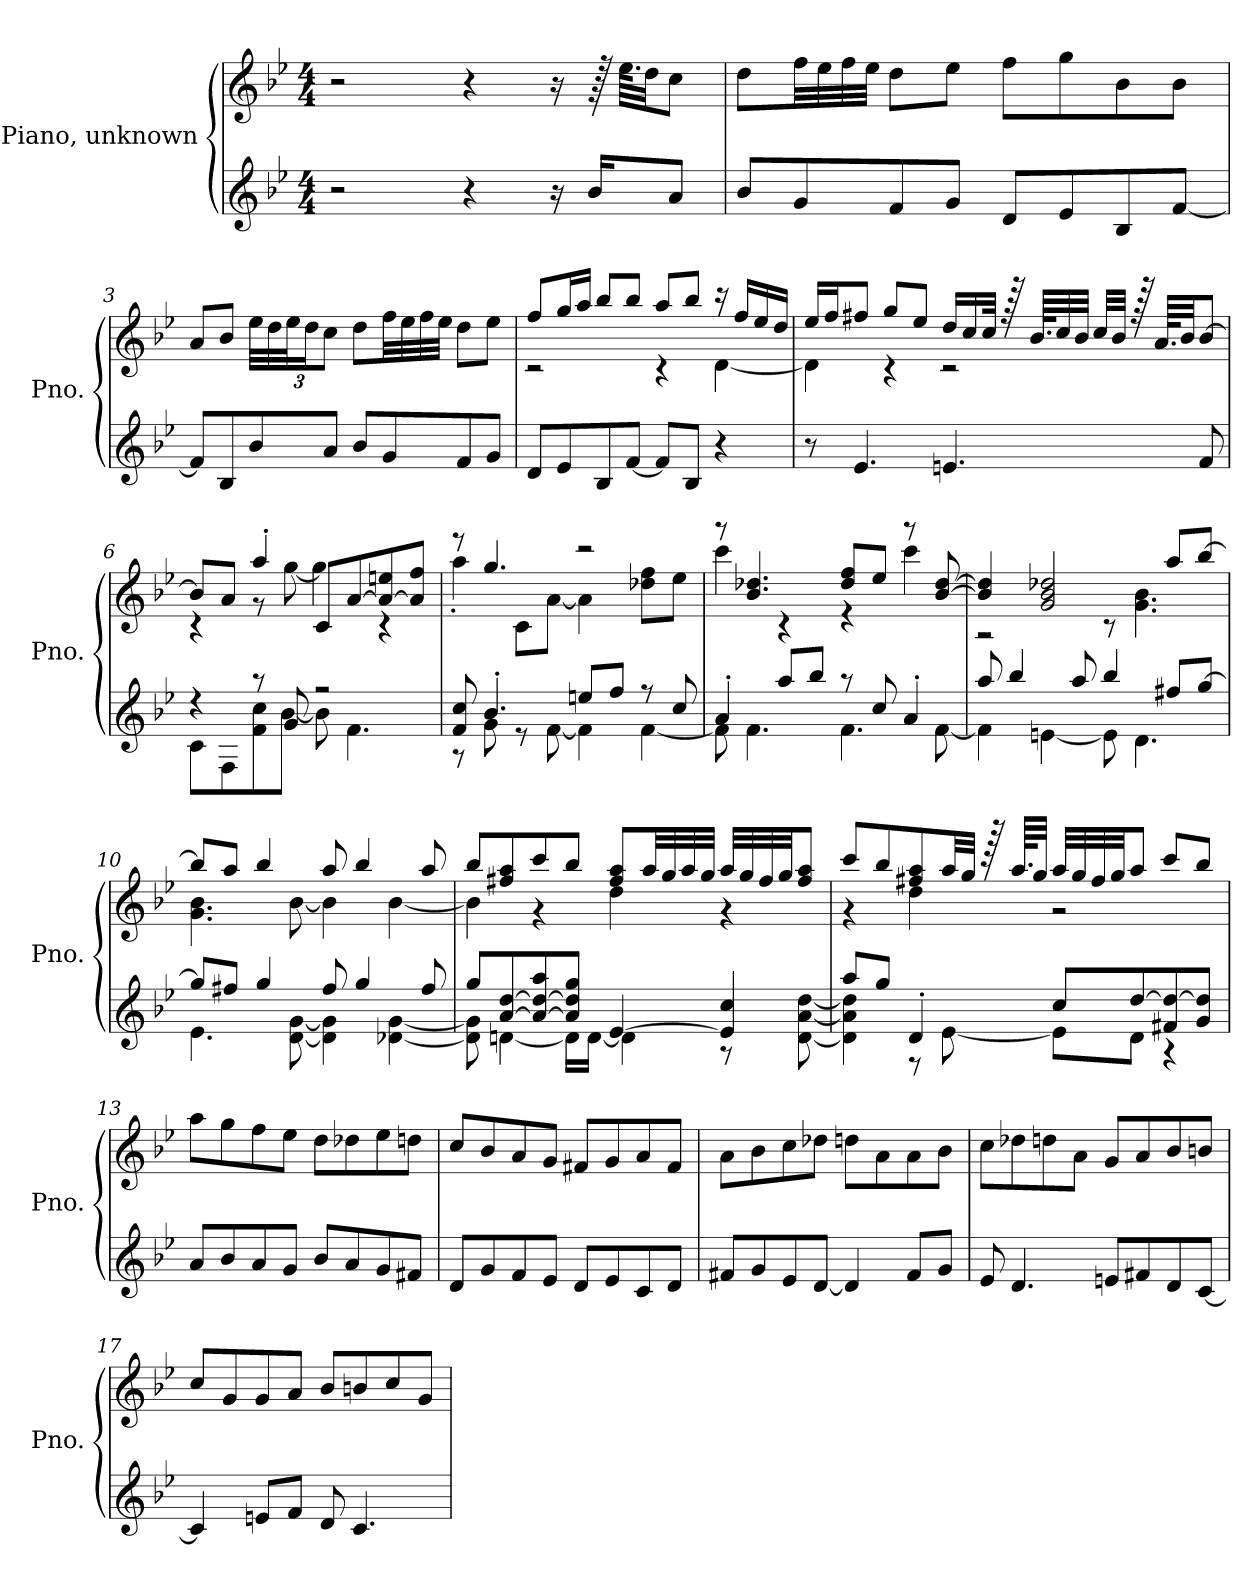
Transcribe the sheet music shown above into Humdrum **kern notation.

**kern	**kern
*part1	*part1
*staff2	*staff1
*I"Piano, unknown	*
*I'Pno.	*
*clefG2	*clefG2
*k[b-e-]	*k[b-e-]
*M4/4	*M4/4
*MM112	*MM112
=1	=1
2r	2r
4r	4r
16r	16r
16b-/KL	128r
.	64.ee-\KLLL
.	32dd\JJ
8a/J	8cc\J
=2	=2
8b-/L	8dd\L
8g/	32ff\LL
.	32ee-\
.	32ff\
.	32ee-\JJJ
8f/	8dd\L
8g/J	8ee-\J
8d/L	8ff\L
8e-/	8gg\
8B-/	8b-\
[8f/J	8b-\J
=3	=3
8f/L]	8a/L
8B-/	8b-/J
8b-/	32ee-\LLL
.	32dd\
*	*Xbrackettup
.	48ee-\J
.	24dd\J
8a/J	8cc\J
8b-/L	8dd\L
8g/	32ff\LL
.	32ee-\
.	32ff\
.	32ee-\JJJ
8f/	8dd\L
8g/J	8ee-\J
!!LO:LB:g=z
=4	=4
*	*^
8d/L	8ff/L	2r
8e-/	16gg/L	.
.	16aa/JJ	.
8B-/	8bb-/L	.
[8f/J	8bb-/J	.
8f/L]	8aa/L	4r
8B-/J	8bb-/J	.
4r	16r	[4d\
.	16ff/LL	.
.	16ee-/	.
.	16dd/JJ	.
=5	=5	=5
8r	16ee-/LL	4d\]
.	16ff/J	.
4.e-/	8ff#X/J	.
.	8gg/L	4r
.	8ee-/J	.
4.en/	16dd/LL	2r
.	16cc/	.
.	32cc/JJk	.
.	128r	.
.	64.b-/KLLL	.
.	32cc/	.
.	32b-/JJJ	.
.	32cc/LLL	.
.	32b-/JJJ	.
.	128r	.
.	64.a/KLLL	.
.	32b-/JJ	.
8f/	[8b-/J	.
!!LO:LB:g=z	!!
=6	=6	=6
*^	*	*
4r	8c\L	8b-/L]	4r
.	8F\	8a/J	.
8r	8f\ 8cc\	4aa'/	8r
8g/	[8b-\J	.	[8gg\
2r	8b-\]	8c/L	4gg\]
.	4.f\	[8a/	.
.	.	8a/_ 8een/	4r
.	.	8a/] 8ff/J	.
=7	=7	=7	=7
8f/ 8cc/	8r	8r	4aa'\
4.b-'/	8g\	4.gg/	.
.	8r	.	8c\L
.	[8f\	.	[8a\J
8een/L	4f\]	2r	4a\]
8ff/J	.	.	.
8r	[4f\	.	8dd-X\ 8ff\L
8cc/	.	.	8ee-\J
=8	=8	=8	=8
4a'/	8f\]	8r	4ccc\
.	4.f\	4.b-/ 4.dd-X/	.
8aa/L	.	.	4r
8bb-/J	.	.	.
8r	4.f\	8dd-/ 8ff/L	4r
8cc/	.	8ee-/J	.
4a'/	.	8r	4ccc\
.	[8f\	[8b-/ [8dd-/	.
!!LO:LB:g=z	!!
=9	=9	=9	=9
8aa/	4f\]	4b-/] 4dd-/]	2r
4bb-/	.	.	.
.	[4en\	2g/ 2b-/ 2dd-X/	.
8aa/	.	.	.
4bb-/	8e\]	.	8r
.	4.d\	.	4.g\ 4.b-\
8ff#X/L	.	8aa/L	.
[8gg/J	.	[8bb-/J	.
=10	=10	=10	=10
8gg/L]	4.e-\	8bb-/L]	4.g\ 4.b-\
8ff#X/J	.	8aa/J	.
4gg/	.	4bb-/	.
.	[8d\ [8g\	.	[8b-\
8ff#/	4d\] 4g\]	8aa/	4b-\]
4gg/	.	4bb-/	.
.	[4d-X\ [4g\	.	[4b-\
8ff#/	.	8aa/	.
=11	=11	=11	=11
8gg/L	8d-\] 8g\]	8bb-/L	4b-\]
[8a/ [8dd/	[4dn\	8ff#X/ 8aa/	.
8a/_ 8dd/_ 8aa/	.	8ccc/	4r
8a/] 8dd/] 8gg/J	16d\LL]	8bb-/J	.
.	[16d\JJ	.	.
[4e-/	4d\]	8ff#/ 8aa/L	4dd\
.	.	32aa/LL	.
.	.	32gg/	.
.	.	32aa/	.
.	.	32gg/JJJ	.
4e-/] 4cc/	8r	32aa/LLL	4r
.	.	32gg/	.
.	.	32ff#/	.
.	.	32gg/JJ	.
.	[8d\ [8a\ [8dd\	8ff#/ 8aa/J	.
!!LO:LB:g=z	!!
=12	=12	=12	=12
8aa/L	4d\] 4a\] 4dd\]	8ccc/L	4r
8gg/J	.	8bb-/	.
4d'/	8r	8ff#X/ 8aa/	4dd\
.	[8e-\	32aa/LL	.
.	.	32gg/JJJ	.
.	.	128r	.
.	.	64.aa/KLLL	.
.	.	32gg/JJJ	.
8cc/L	8e-\L]	32aa/LLL	2r
.	.	32gg/	.
.	.	32ff#/	.
.	.	32gg/JJ	.
[8dd/	8d\J	8aa/J	.
8f#X/ 8dd/_	4r	8ccc/L	.
8g/ 8dd/]J	.	8bb-/J	.
*v	*v	*	*
*	*v	*v
=13	=13
8a/L	8aa\L
8b-/	8gg\
8a/	8ff\
8g/J	8ee-\J
8b-/L	8dd\L
8a/	8dd-X\
8g/	8ee-\
8f#X/J	8ddn\J
=14	=14
8d/L	8cc/L
8g/	8b-/
8f/	8a/
8e-/J	8g/J
8d/L	8f#X/L
8e-/	8g/
8c/	8a/
8d/J	8f#/J
!!LO:LB:g=z
=15	=15
8f#X/L	8a\L
8g/	8b-\
8e-/	8cc\
[8d/J	8dd-X\J
4d/]	8ddn\L
.	8a\
8f#/L	8a\
8g/J	8b-\J
=16	=16
8e-/	8cc\L
4.d/	8dd-X\
.	8ddn\
.	8a\J
8en/L	8g/L
8f#X/	8a/
8d/	8b-/
[8c/J	8bn/J
=17	=17
4c/]	8cc/L
.	8g/
8en/L	8g/
8f/J	8a/J
8d/	8b-/L
4.c/	8bn/
.	8cc/
.	8g/J
=	=
*-	*-
